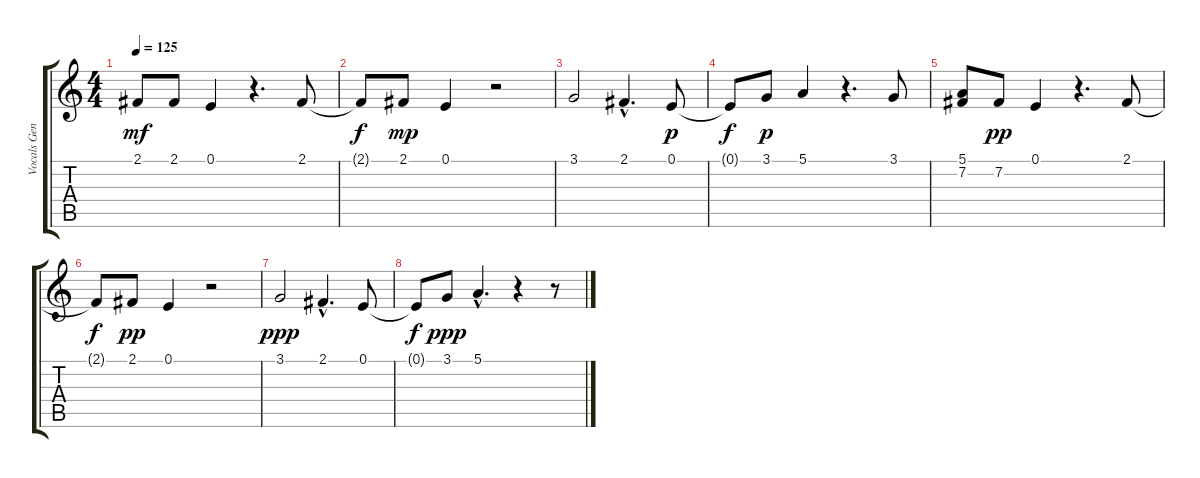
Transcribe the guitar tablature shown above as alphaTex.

\track ("Vocals Gene" "Vocals Gen") {instrument lead2sawtooth}
\staff {score tabs}
\tuning (E4 B3 G3 D3 A2 E2) {hide}
\ts (4 4)
\tempo 125
\clef g2
\ks c
2.1.8{dy mf} 2.1.8 0.1.4 r.4{d} 2.1.8 |
2.1{t}.8{dy f} 2.1.8{dy mp} 0.1.4 r.2 |
3.1.2 2.1{hac}.4{d} 0.1.8{dy p} |
0.1{t}.8{dy f} 3.1.8{dy p} 5.1.4 r.4{d} 3.1.8 |
(5.1 7.2).8 7.2.8{dy pp} 0.1.4 r.4{d} 2.1.8 |
2.1{t}.8{dy f} 2.1.8{dy pp} 0.1.4 r.2 |
3.1.2{dy ppp} 2.1{hac}.4{d} 0.1.8 |
0.1{t}.8{dy f} 3.1.8{dy ppp} 5.1{hac}.4{d} r.4 r.8
